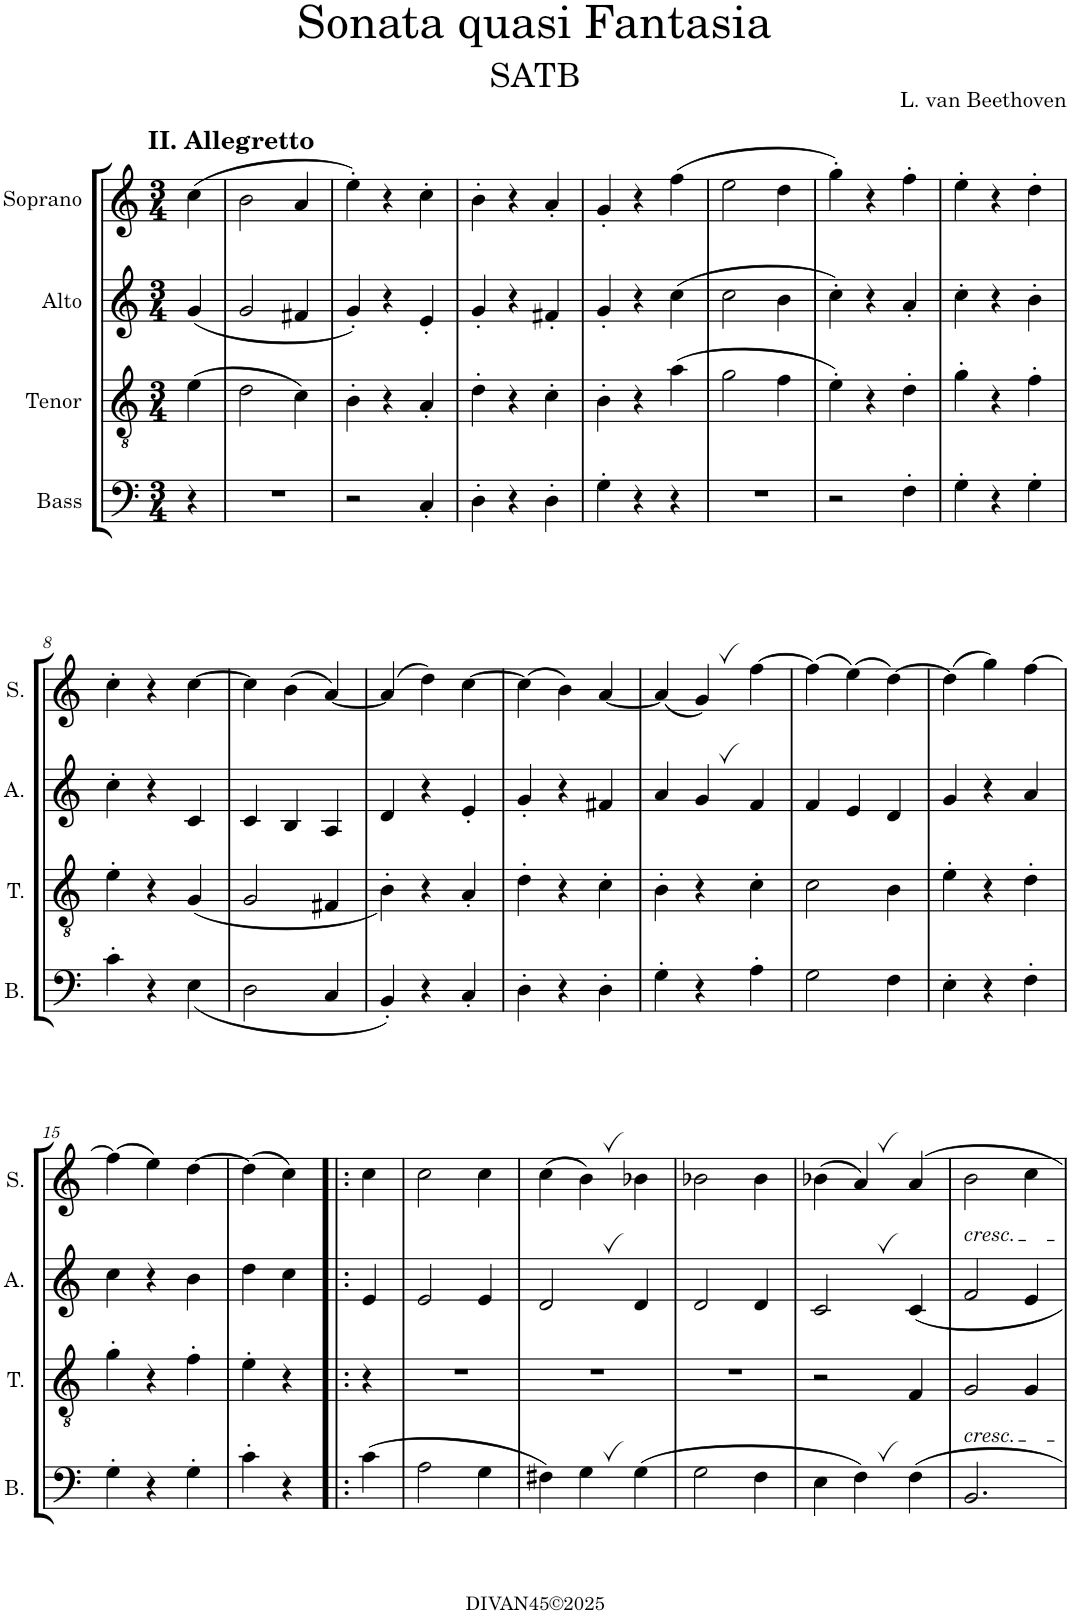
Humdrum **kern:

**kern	**kern	**kern	**kern
*part4	*part3	*part2	*part1
*staff4	*staff3	*staff2	*staff1
*I"Bass	*I"Tenor	*I"Alto	*I"Soprano
*I'B.	*I'T.	*I'A.	*I'S.
*clefF4	*clefGv2	*clefG2	*clefG2
*k[]	*k[]	*k[]	*k[]
*M3/4	*M3/4	*M3/4	*M3/4
=	=	=	=
!	!	!	!LO:TX:a:B:t=II. Allegretto
4r	(4e\	(4g/	(4cc\
=1	=1	=1	=1
2.r	2d\	2g/	2b\
.	4c\)	4f#X/	4a/
=2	=2	=2	=2
2r	4B'\	4g'/)	4ee'\)
.	4r	4r	4r
4C'/	4A'/	4e'/	4cc'\
=3	=3	=3	=3
4D'\	4d'\	4g'/	4b'\
4r	4r	4r	4r
4D'\	4c'\	4f#X'/	4a'/
=4	=4	=4	=4
4G'\	4B'\	4g'/	4g'/
4r	4r	4r	4r
4r	(4a\	(4cc\	(4ff\
=5	=5	=5	=5
2.r	2g\	2cc\	2ee\
.	4f\	4b\	4dd\
=6	=6	=6	=6
2r	4e'\)	4cc'\)	4gg'\)
.	4r	4r	4r
4F'\	4d'\	4a'/	4ff'\
=7	=7	=7	=7
4G'\	4g'\	4cc'\	4ee'\
4r	4r	4r	4r
4G'\	4f'\	4b'\	4dd'\
!!LO:LB:g=z
=8	=8	=8	=8
4c'\	4e'\	4cc'\	4cc'\
4r	4r	4r	4r
(<4E\	(<4G/	4c/	[4cc\
=9	=9	=9	=9
2D\	2G/	4c/	4cc\]
.	.	4B/	(4b\
4C/	4F#X/	4A/	[4a/)
=10	=10	=10	=10
4BB'/)	4B'\)	4d/	(4a/]
4r	4r	4r	4dd\)
4C'/	4A'/	4e'/	[4cc\
=11	=11	=11	=11
4D'\	4d'\	4g'/	(4cc\]
4r	4r	4r	4b\)
4D'\	4c'\	4f#X/	[4a/
=12	=12	=12	=12
4G'\	4B'\	4a/	(4a/]
4r	4r	4g,/	4g,/)
4A'\	4c'\	4f/	[4ff\
=13	=13	=13	=13
2G\	2c\	4f/	(4ff\]
.	.	4e/	(4ee\)
4F\	4B\	4d/	[4dd\)
=14	=14	=14	=14
4E'\	4e'\	4g/	(4dd\]
4r	4r	4r	4gg\)
4F'\	4d'\	4a/	[4ff\
!!LO:LB:g=z
=15	=15	=15	=15
4G'\	4g'\	4cc\	(4ff\]
4r	4r	4r	4ee\)
4G'\	4f'\	4b\	[4dd\
=16	=16	=16	=16
4c'\	4e'\	4dd\	(4dd\]
4r	4r	4cc\	4cc\)
=16X1!|:	=16X1!|:	=16X1!|:	=16X1!|:
(4c\	4r	4e/	4cc\
=17	=17	=17	=17
2A\	2.r	2e/	2cc\
4G\	.	4e/	4cc\
=18	=18	=18	=18
4F#X\)	2.r	2d,/	(4cc\
4G,\	.	.	4b,\)
(4G\	.	4d/	4b-X\
=19	=19	=19	=19
2G\	2.r	2d/	2b-X\
4F\	.	4d/	4b-\
=20	=20	=20	=20
4E\	2r	2c,/	(4b-X\
4F,\)	.	.	4a,/)
4F\	4F/	4c/	4a/
=21	=21	=21	=21
!	!	!	!LO:TX:b:i:t=cresc.
!	!LO:TX:b:i:t=cresc.	!	!
2.BB/	2G/	2f/	2b\
.	4G/	4e/	4cc\
=	=	=	=
*-	*-	*-	*-
